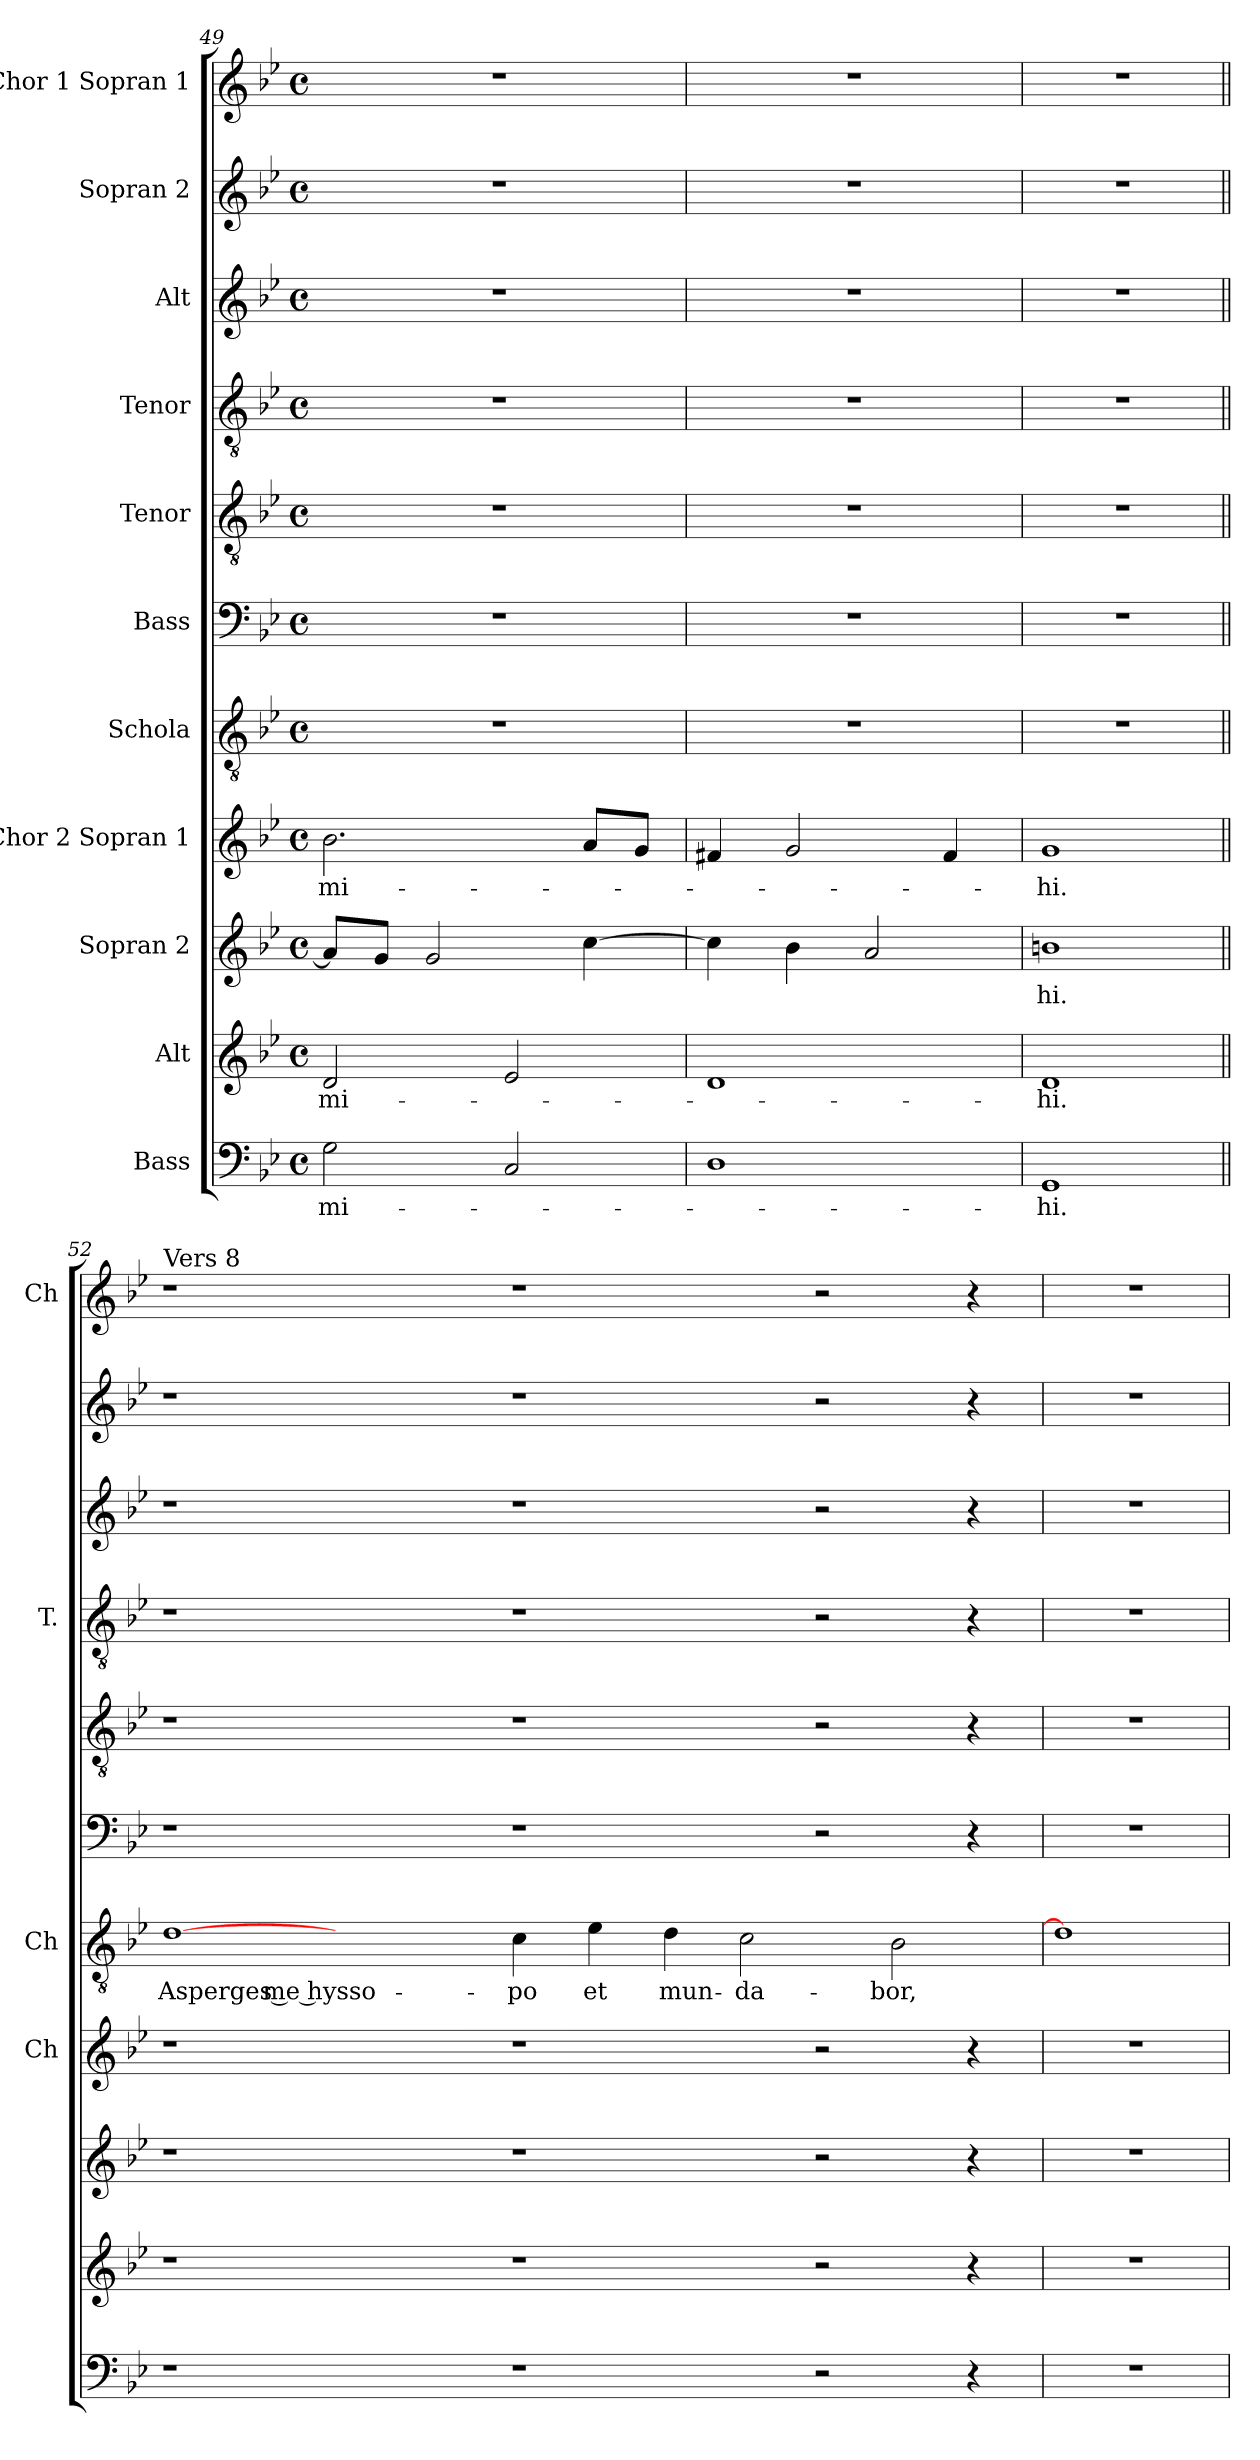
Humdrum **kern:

**kern	**text	**kern	**text	**kern	**text	**kern	**text	**kern	**text	**kern	**kern	**kern	**kern	**kern	**kern
*part11	*part11	*part10	*part10	*part9	*part9	*part8	*part8	*part7	*part7	*part6	*part5	*part4	*part3	*part2	*part1
*staff11	*staff11	*staff10	*staff10	*staff9	*staff9	*staff8	*staff8	*staff7	*staff7	*staff6	*staff5	*staff4	*staff3	*staff2	*staff1
*I"Bass	*	*I"Alt	*	*I"Sopran 2	*	*I"Chor 2 Sopran 1	*	*I"Schola	*	*I"Bass	*I"Tenor	*I"Tenor	*I"Alt	*I"Sopran 2	*I"Chor 1 Sopran 1
*	*	*	*	*	*	*I'Ch	*	*I'Ch	*	*	*	*I'T.	*	*	*I'Ch
*clefF4	*	*clefG2	*	*clefG2	*	*clefG2	*	*clefGv2	*	*clefF4	*clefGv2	*clefGv2	*clefG2	*clefG2	*clefG2
*k[b-e-]	*	*k[b-e-]	*	*k[b-e-]	*	*k[b-e-]	*	*k[b-e-]	*	*k[b-e-]	*k[b-e-]	*k[b-e-]	*k[b-e-]	*k[b-e-]	*k[b-e-]
*M4/4	*	*M4/4	*	*M4/4	*	*M4/4	*	*M4/4	*	*M4/4	*M4/4	*M4/4	*M4/4	*M4/4	*M4/4
*met(c)	*	*met(c)	*	*met(c)	*	*met(c)	*	*met(c)	*	*met(c)	*met(c)	*met(c)	*met(c)	*met(c)	*met(c)
=49	=49	=49	=49	=49	=49	=49	=49	=49	=49	=49	=49	=49	=49	=49	=49
2G\	mi-	2d/	mi-	8a/L]	.	2.b-\	mi-	1r	.	1r	1r	1r	1r	1r	1r
.	.	.	.	8g/J	.	.	.	.	.	.	.	.	.	.	.
.	.	.	.	2g/	.	.	.	.	.	.	.	.	.	.	.
2C/	.	2e-/	.	.	.	.	.	.	.	.	.	.	.	.	.
.	.	.	.	[4cc\	.	8a/L	.	.	.	.	.	.	.	.	.
.	.	.	.	.	.	8g/J	.	.	.	.	.	.	.	.	.
=50	=50	=50	=50	=50	=50	=50	=50	=50	=50	=50	=50	=50	=50	=50	=50
1D	.	1d	.	4cc\]	.	4f#X/	.	1r	.	1r	1r	1r	1r	1r	1r
.	.	.	.	4b-\	.	2g/	.	.	.	.	.	.	.	.	.
.	.	.	.	2a/	.	.	.	.	.	.	.	.	.	.	.
.	.	.	.	.	.	4f#/	.	.	.	.	.	.	.	.	.
=51	=51	=51	=51	=51	=51	=51	=51	=51	=51	=51	=51	=51	=51	=51	=51
1GG	-hi.	1d	-hi.	1bn	-hi.	1g	-hi.	1r	.	1r	1r	1r	1r	1r	1r
!!LO:LB:g=z
=52||	=52||	=52||	=52||	=52||	=52||	=52||	=52||	=52||	=52||	=52||	=52||	=52||	=52||	=52||	=52||
!	!	!	!	!	!	!	!	!	!	!	!	!	!	!	!LO:TX:a:t=Vers 8
1r	.	1r	.	1r	.	1r	.	[1d	Asperges me hysso-	1r	1r	1r	1r	1r	1r
1ryy	.	1ryy	.	1ryy	.	1ryy	.	1ryy	.	1ryy	1ryy	1ryy	1ryy	1ryy	1ryy
1r	.	1r	.	1r	.	1r	.	4c	-po	1r	1r	1r	1r	1r	1r
.	.	.	.	.	.	.	.	4e-	et	.	.	.	.	.	.
.	.	.	.	.	.	.	.	4d	mun-	.	.	.	.	.	.
.	.	.	.	.	.	.	.	2c	-da-	.	.	.	.	.	.
2r	.	2r	.	2r	.	2r	.	.	.	2r	2r	2r	2r	2r	2r
.	.	.	.	.	.	.	.	2B-	-bor,	.	.	.	.	.	.
4r	.	4r	.	4r	.	4r	.	.	.	4r	4r	4r	4r	4r	4r
=53	=53	=53	=53	=53	=53	=53	=53	=53	=53	=53	=53	=53	=53	=53	=53
1r	.	1r	.	1r	.	1r	.	1d]	.	1r	1r	1r	1r	1r	1r
=	=	=	=	=	=	=	=	=	=	=	=	=	=	=	=
*-	*-	*-	*-	*-	*-	*-	*-	*-	*-	*-	*-	*-	*-	*-	*-
